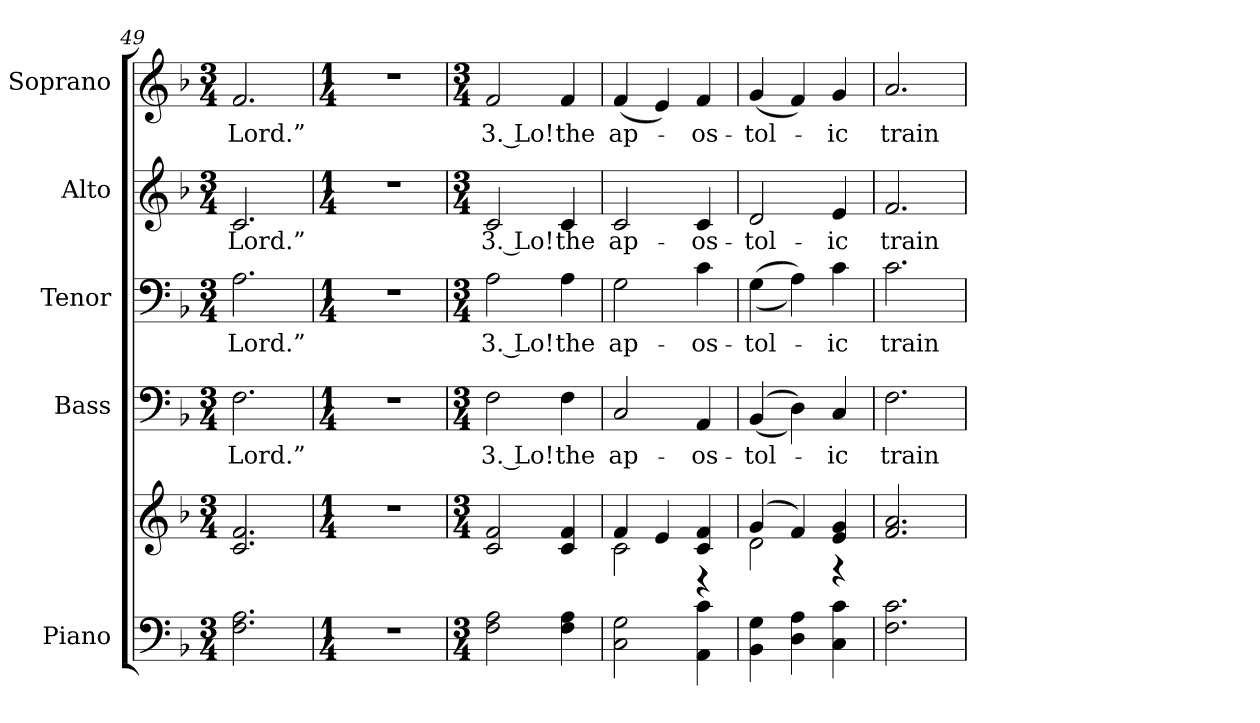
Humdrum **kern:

**kern	**kern	**kern	**text	**kern	**text	**kern	**text	**kern	**text
*part5	*part5	*part4	*part4	*part3	*part3	*part2	*part2	*part1	*part1
*staff6	*staff5	*staff4	*staff4	*staff3	*staff3	*staff2	*staff2	*staff1	*staff1
*I"Piano	*	*I"Bass	*	*I"Tenor	*	*I"Alto	*	*I"Soprano	*
*I'Pno.	*	*I'B.	*	*I'T.	*	*I'A.	*	*I'S.	*
!!LO:PB:g=z
*clefF4	*clefG2	*clefF4	*	*clefF4	*	*clefG2	*	*clefG2	*
*k[b-]	*k[b-]	*k[b-]	*	*k[b-]	*	*k[b-]	*	*k[b-]	*
*F:	*F:	*F:	*	*F:	*	*F:	*	*F:	*
*M3/4	*M3/4	*M3/4	*	*M3/4	*	*M3/4	*	*M3/4	*
=49	=49	=49	=49	=49	=49	=49	=49	=49	=49
!	!	!	!LO:LY:b:color=#000000	!	!	!	!	!	!
!	!	!	!	!	!LO:LY:b:color=#000000	!	!	!	!
!	!	!	!	!	!	!	!LO:LY:b:color=#000000	!	!
!	!	!	!	!	!	!	!	!	!LO:LY:b:color=#000000
2.Fi\ 2.Ai	2.ci/ 2.fi	2.Fi\	Lord.”	2.Ai\	Lord.”	2.ci/	Lord.”	2.fi/	Lord.”
=50	=50	=50	=50	=50	=50	=50	=50	=50	=50
*M1/4	*M1/4	*M1/4	*	*M1/4	*	*M1/4	*	*M1/4	*
!LO:N:vis=1	!LO:N:vis=1	!LO:N:vis=1	!	!LO:N:vis=1	!	!LO:N:vis=1	!	!LO:N:vis=1	!
4r	4r	4r	.	4r	.	4r	.	4r	.
=51	=51	=51	=51	=51	=51	=51	=51	=51	=51
*M3/4	*M3/4	*M3/4	*	*M3/4	*	*M3/4	*	*M3/4	*
!	!	!	!LO:LY:b:color=#000000	!	!	!	!	!	!
!	!	!	!	!	!LO:LY:b:color=#000000	!	!	!	!
!	!	!	!	!	!	!	!LO:LY:b:color=#000000	!	!
!	!	!	!	!	!	!	!	!	!LO:LY:b:color=#000000
2Fi\ 2Ai	2ci/ 2fi	2Fi\	3. Lo!	2Ai\	3. Lo!	2ci/	3. Lo!	2fi/	3. Lo!
!	!	!	!LO:LY:b:color=#000000	!	!	!	!	!	!
!	!	!	!	!	!LO:LY:b:color=#000000	!	!	!	!
!	!	!	!	!	!	!	!LO:LY:b:color=#000000	!	!
!	!	!	!	!	!	!	!	!	!LO:LY:b:color=#000000
4Fi\ 4Ai	4ci/ 4fi	4Fi\	the	4Ai\	the	4ci/	the	4fi/	the
!!LO:PB:g=z
=52	=52	=52	=52	=52	=52	=52	=52	=52	=52
*	*^	*	*	*	*	*	*	*	*
!	!	!	!	!LO:LY:b:color=#000000	!	!	!	!	!	!
!	!	!	!	!	!	!LO:LY:b:color=#000000	!	!	!	!
!	!	!	!	!	!	!	!	!LO:LY:b:color=#000000	!	!
!	!	!	!	!	!	!	!	!	!	!LO:LY:b:color=#000000
2Ci\ 2Gi	4fi/	2ci\	2Ci/	ap-	2Gi\	ap-	2ci/	ap-	(4fi/	ap-
.	4ei/	.	.	.	.	.	.	.	4ei/)	.
!	!	!	!	!LO:LY:b:color=#000000	!	!	!	!	!	!
!	!	!	!	!	!	!LO:LY:b:color=#000000	!	!	!	!
!	!	!	!	!	!	!	!	!LO:LY:b:color=#000000	!	!
!	!	!	!	!	!	!	!	!	!	!LO:LY:b:color=#000000
4AAi\ 4ci	4ci/ 4fi	4r	4AAi/	-os-	4ci\	-os-	4ci/	-os-	4fi/	-os-
=53	=53	=53	=53	=53	=53	=53	=53	=53	=53	=53
!	!	!	!	!LO:LY:b:color=#000000	!	!	!	!	!	!
!	!	!	!	!	!	!LO:LY:b:color=#000000	!	!	!	!
!	!	!	!	!	!	!	!	!LO:LY:b:color=#000000	!	!
!	!	!	!	!	!	!	!	!	!	!LO:LY:b:color=#000000
4BB-i\ 4Gi	(4gi/	2di\	((4BB-i/	-tol-	((4Gi\	-tol-	2di/	-tol-	(4gi/	-tol-
4Di\ 4Ai	4fi/)	.	4Di\))	.	4Ai\))	.	.	.	4fi/)	.
!	!	!	!	!LO:LY:b:color=#000000	!	!	!	!	!	!
!	!	!	!	!	!	!LO:LY:b:color=#000000	!	!	!	!
!	!	!	!	!	!	!	!	!LO:LY:b:color=#000000	!	!
!	!	!	!	!	!	!	!	!	!	!LO:LY:b:color=#000000
4Ci\ 4ci	4ei/ 4gi	4r	4Ci/	-ic	4ci\	-ic	4ei/	-ic	4gi/	-ic
*	*v	*v	*	*	*	*	*	*	*	*
=54	=54	=54	=54	=54	=54	=54	=54	=54	=54
*	*^	*	*	*	*	*	*	*	*
!	!	!	!	!LO:LY:b:color=#000000	!	!	!	!	!	!
*	*v	*v	*	*	*	*	*	*	*	*
*	*^	*	*	*	*	*	*	*	*
!	!	!	!	!	!	!LO:LY:b:color=#000000	!	!	!	!
*	*v	*v	*	*	*	*	*	*	*	*
*	*^	*	*	*	*	*	*	*	*
!	!	!	!	!	!	!	!	!LO:LY:b:color=#000000	!	!
*	*v	*v	*	*	*	*	*	*	*	*
*	*^	*	*	*	*	*	*	*	*
!	!	!	!	!	!	!	!	!	!	!LO:LY:b:color=#000000
*	*v	*v	*	*	*	*	*	*	*	*
2.Fi\ 2.ci	2.fi/ 2.ai	2.Fi\	train	2.ci\	train	2.fi/	train	2.ai/	train
=	=	=	=	=	=	=	=	=	=
*-	*-	*-	*-	*-	*-	*-	*-	*-	*-
